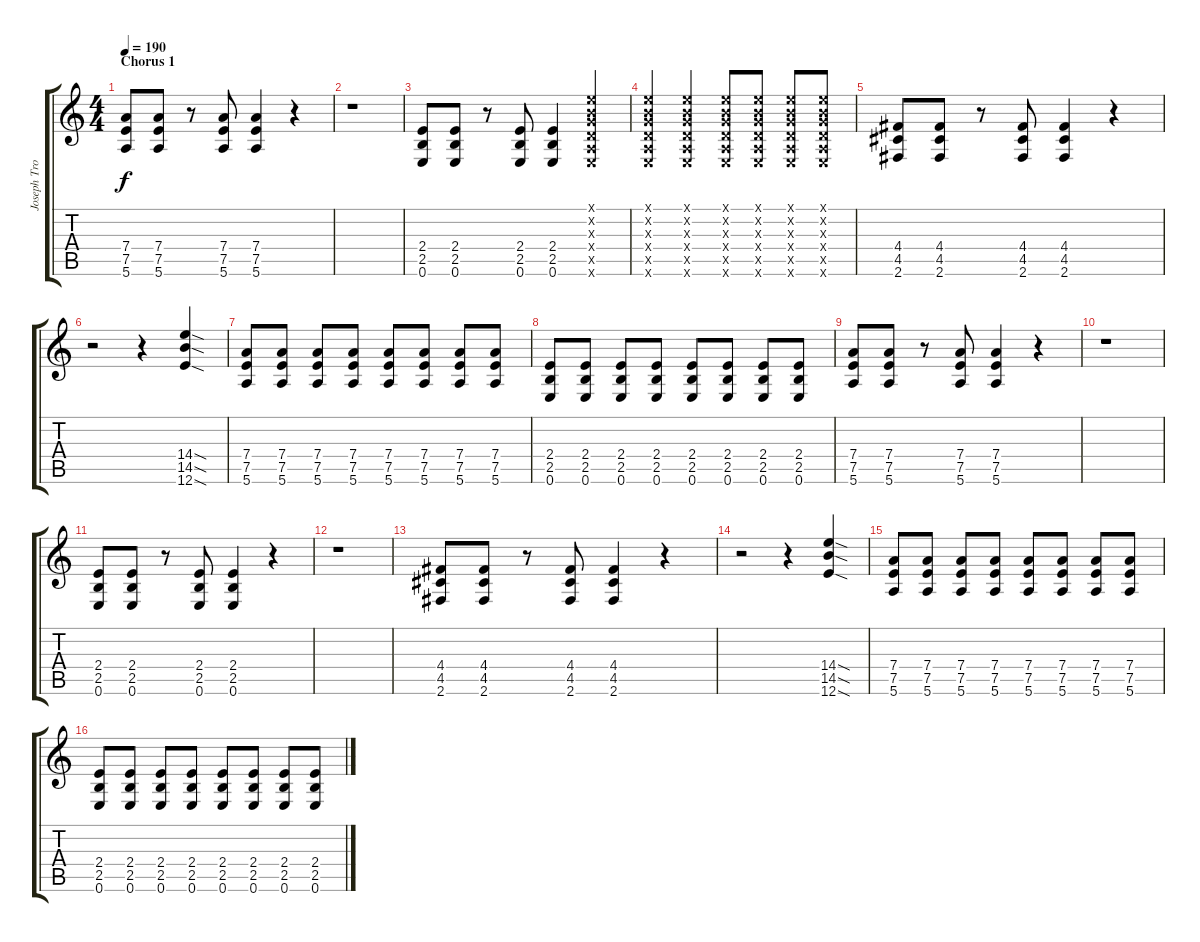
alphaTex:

\track ("Joseph Trohman (Lead Guitar)" "Joseph Tro") {instrument distortionguitar}
\staff {score tabs}
\tuning (E4 B3 G3 D3 A2 E2) {hide}
\ts (4 4)
\section ("" "Chorus 1")
\tempo 190
\clef g2
\ks c
(7.4 7.5 5.6).8{dy f} (7.4 7.5 5.6).8 r.8 (7.4 7.5 5.6).8 (7.4 7.5 5.6).4 r.4 |
r.1 |
(2.4 2.5 0.6).8 (2.4 2.5 0.6).8 r.8 (2.4 2.5 0.6).8 (2.4 2.5 0.6).4 (0.1{x} 0.2{x} 0.3{x} 0.4{x} 0.5{x} 0.6{x}).4 |
(0.1{x} 0.2{x} 0.3{x} 0.4{x} 0.5{x} 0.6{x}).4 (0.1{x} 0.2{x} 0.3{x} 0.4{x} 0.5{x} 0.6{x}).4 (0.1{x} 0.2{x} 0.3{x} 0.4{x} 0.5{x} 0.6{x}).8 (0.1{x} 0.2{x} 0.3{x} 0.4{x} 0.5{x} 0.6{x}).8 (0.1{x} 0.2{x} 0.3{x} 0.4{x} 0.5{x} 0.6{x}).8 (0.1{x} 0.2{x} 0.3{x} 0.4{x} 0.5{x} 0.6{x}).8 |
(4.4 4.5 2.6).8 (4.4 4.5 2.6).8 r.8 (4.4 4.5 2.6).8 (4.4 4.5 2.6).4 r.4 |
r.2 r.4 (14.4{sod} 14.5{sod} 12.6{sod}).4 |
(7.4 7.5 5.6).8 (7.4 7.5 5.6).8 (7.4 7.5 5.6).8 (7.4 7.5 5.6).8 (7.4 7.5 5.6).8 (7.4 7.5 5.6).8 (7.4 7.5 5.6).8 (7.4 7.5 5.6).8 |
(2.4 2.5 0.6).8 (2.4 2.5 0.6).8 (2.4 2.5 0.6).8 (2.4 2.5 0.6).8 (2.4 2.5 0.6).8 (2.4 2.5 0.6).8 (2.4 2.5 0.6).8 (2.4 2.5 0.6).8 |
(7.4 7.5 5.6).8 (7.4 7.5 5.6).8 r.8 (7.4 7.5 5.6).8 (7.4 7.5 5.6).4 r.4 |
r.1 |
(2.4 2.5 0.6).8 (2.4 2.5 0.6).8 r.8 (2.4 2.5 0.6).8 (2.4 2.5 0.6).4 r.4 |
r.1 |
(4.4 4.5 2.6).8 (4.4 4.5 2.6).8 r.8 (4.4 4.5 2.6).8 (4.4 4.5 2.6).4 r.4 |
r.2 r.4 (14.4{sod} 14.5{sod} 12.6{sod}).4 |
(7.4 7.5 5.6).8 (7.4 7.5 5.6).8 (7.4 7.5 5.6).8 (7.4 7.5 5.6).8 (7.4 7.5 5.6).8 (7.4 7.5 5.6).8 (7.4 7.5 5.6).8 (7.4 7.5 5.6).8 |
(2.4 2.5 0.6).8 (2.4 2.5 0.6).8 (2.4 2.5 0.6).8 (2.4 2.5 0.6).8 (2.4 2.5 0.6).8 (2.4 2.5 0.6).8 (2.4 2.5 0.6).8 (2.4 2.5 0.6).8
